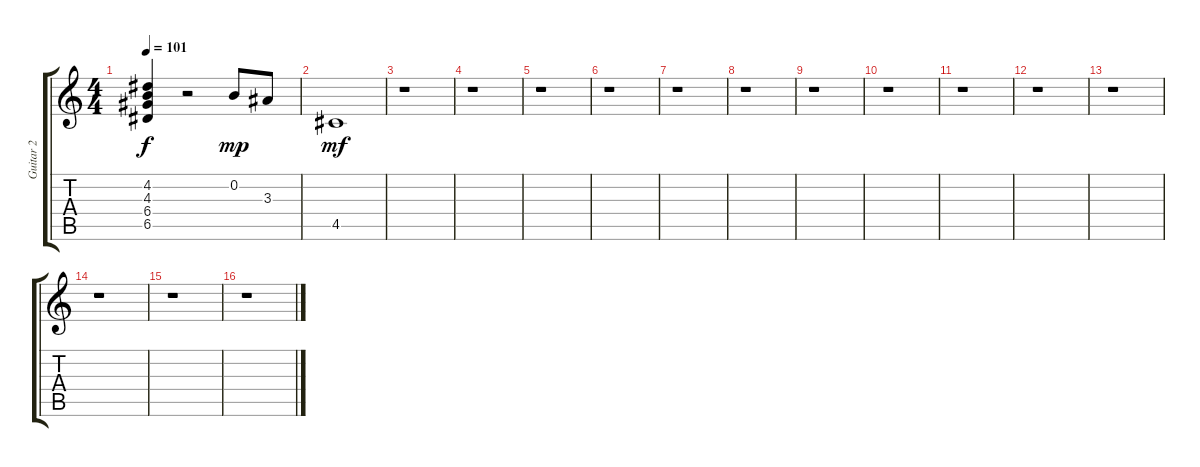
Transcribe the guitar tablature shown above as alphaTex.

\track ("Guitar 2" "Guitar 2") {instrument distortionguitar}
\staff {score tabs}
\tuning (E4 B3 G3 D3 A2 E2) {hide}
\ts (4 4)
\tempo 101
\clef g2
\ks c
(4.2{t} 4.3{t} 6.4{t} 6.5{t}).4{dy f} r.2 0.2.8{dy mp volume 11} 3.3.8 |
4.5.1{dy mf} |
r.1 |
r.1 |
r.1 |
r.1 |
r.1 |
r.1 |
r.1 |
r.1 |
r.1 |
r.1 |
r.1 |
r.1 |
r.1 |
r.1
